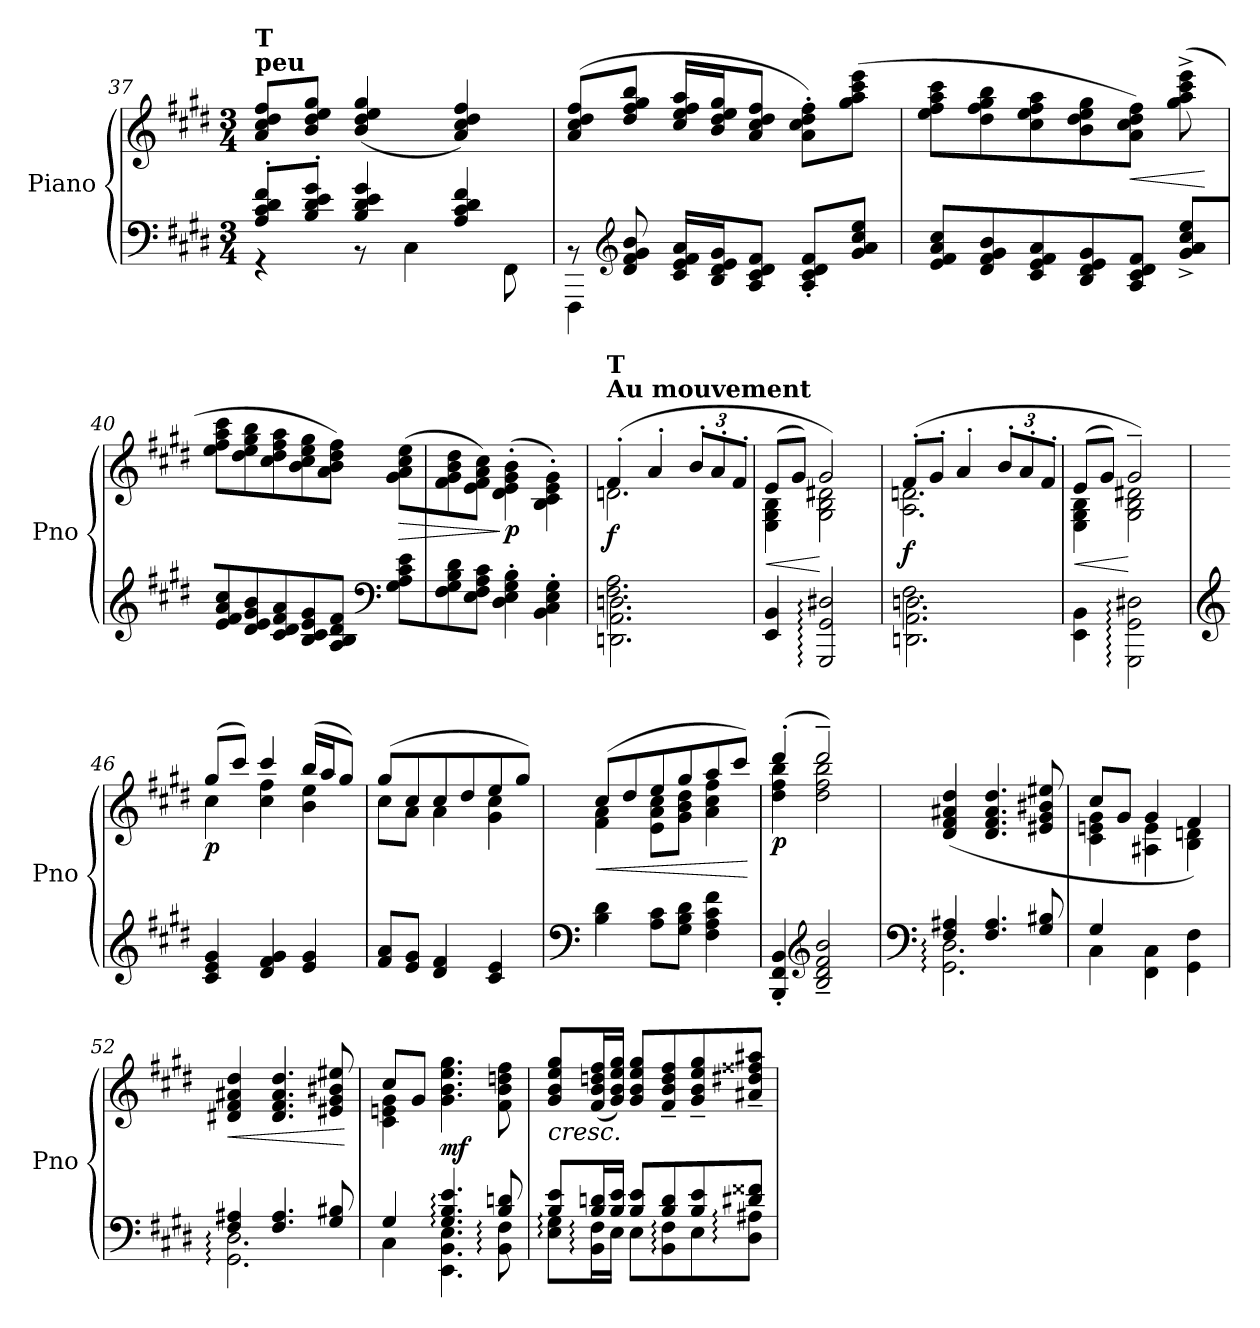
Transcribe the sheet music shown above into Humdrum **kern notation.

**kern	**kern	**dynam
*part1	*part1	*part1
*staff2	*staff1	*staff1/2
*I"Piano	*	*
*I'Pno	*	*
*clefF4	*clefG2	*
*k[f#c#g#d#]	*k[f#c#g#d#]	*
*M3/4	*M3/4	*
=37	=37	=37
*^	*	*
!	!	!LO:TX:a:B:t=peu	!
!	!	!LO:TX:a:B:t=T	!
8A/' 8c#/' 8d#/' 8f#/'L	4r	8a/ 8cc#/ 8dd#/ 8ff#/L	.
8B/' 8d#/' 8e/' 8g#/'J	.	8b/ 8dd#/ 8ee/ 8gg#/J	.
4B/ 4d#/ 4e/ 4g#/	8r	(>4b/ 4dd#/ 4ee/ 4gg#/	.
.	4C#\	.	.
4A/ 4c#/ 4d#/ 4f#/	.	4a/ 4cc#/ 4dd#/ 4ff#/)	.
.	8FF#\	.	.
!!LO:LB:g=z
=38	=38	=38	=38
8rBB	4FFF#\	(>8a/ 8cc#/ 8dd#/ 8ff#/L	.
*clefG2	*	*	*
8d#/ 8f#/ 8g#/ 8b/	.	8dd#/ 8ff#/ 8gg#/ 8bb/J	.
16c#/ 16e/ 16f#/ 16a/LL	2reyy	16cc#/ 16ee/ 16ff#/ 16aa/LL	.
16B/ 16d#/ 16e/ 16g#/J	.	16b/ 16dd#/ 16ee/ 16gg#/J	.
8A/ 8c#/ 8d#/ 8f#/J	.	8a/ 8cc#/ 8dd#/ 8ff#/J	.
8A/' 8c#/' 8d#/' 8f#/'L	.	8a\' 8cc#\' 8dd#\' 8ff#\'L)	.
8g#/ 8a/ 8cc#/ 8ee/J	.	(>8gg#\ 8aa\ 8ccc#\ 8eee\J	.
*v	*v	*	*
=39	=39	=39
8e/ 8f#/ 8a/ 8cc#/L	8ee\ 8ff#\ 8aa\ 8ccc#\L	.
8d#/ 8f#/ 8g#/ 8b/	8dd#\ 8ff#\ 8gg#\ 8bb\	.
8c#/ 8e/ 8f#/ 8a/	8cc#\ 8ee\ 8ff#\ 8aa\	.
8B/ 8d#/ 8e/ 8g#/	8b\ 8dd#\ 8ee\ 8gg#\	.
!	!	!LO:HP:b
8A/ 8c#/ 8d#/ 8f#/J	8a\ 8cc#\ 8dd#\ 8ff#\J)	<
8g#/^ 8a/^ 8cc#/^ 8ee/^L	(>8gg#\^ 8aa\^ 8ccc#\^ 8eee\^	.
.	.	[
=40	=40	=40
8e/ 8f#/ 8a/ 8cc#/	8ee\ 8ff#\ 8aa\ 8ccc#\L	.
8d#/ 8e/ 8g#/ 8b/	8dd#\ 8ee\ 8gg#\ 8bb\	.
8c#/ 8d#/ 8f#/ 8a/	8cc#\ 8dd#\ 8ff#\ 8aa\	.
8B/ 8c#/ 8e/ 8g#/	8b\ 8cc#\ 8ee\ 8gg#\	.
8A/ 8B/ 8d#/ 8f#/J	8a\ 8b\ 8dd#\ 8ff#\J)	.
*clefF4	*	*
!	!	!LO:HP:b
8G#\ 8A\ 8c#\ 8e\L	(>8g#\ 8a\ 8cc#\ 8ee\L	>
=41	=41	=41
8F#\ 8G#\ 8B\ 8d#\	8f#\ 8g#\ 8b\ 8dd#\	.
8E\ 8F#\ 8A\ 8c#\J	8e\ 8f#\ 8a\ 8cc#\J)	.
!	!	!LO:DY:n=1:b
4D#\' 4E\' 4G#\' 4B\'	(>4d#\' 4e\' 4g#\' 4b\'	] p
4BB\' 4C#\' 4E\' 4G#\'	4B\' 4c#\' 4e\' 4g#\')	.
!!LO:LB:g=z
=42	=42	=42
*^	*^	*
!	!	!LO:TX:a:B:t=Au mouvement	!	!
!	!	!LO:TX:a:B:t=T	!	!
!	!	!	!	!LO:DY:b
2.F#\ 2.A\	2.DDn\ 2.AA\ 2.Dn\	(>4f#'/	2.dn\	f
.	.	4a'/	.	.
*	*	*Xbrackettup	*	*
.	.	12b'/L	.	.
.	.	12a'/	.	.
.	.	12f#'/J	.	.
*v	*v	*	*	*
=43	=43	=43	=43
!	!	!	!LO:HP:b
4EE/ 4BB/	(>8e/L	4E\ 4G#\ 4B\	<
.	8g#/J)	.	.
2GGG#/: 2GG#/: 2D#X/:	2g#/)	2G#\ 2B\ 2d#X\	[
=44	=44	=44	=44
*^	*	*	*
!	!	!	!	!LO:DY:b
2.F#\	2.DDn\ 2.AA\ 2.Dn\	(>8f#'/L	2.A\ 2.dn\	f
.	.	8g#'/J	.	.
.	.	4a'/	.	.
.	.	12b'/L	.	.
.	.	12a'/	.	.
.	.	12f#'/J	.	.
*v	*v	*	*	*
=45	=45	=45	=45
!	!	!	!LO:HP:b
4EE\ 4BB\	(>8e/L	4E\ 4G#\ 4B\	<
.	8g#/J)	.	.
2GGG#\: 2GG#\: 2D#X\:	2g#~/)	2G#\ 2B\ 2d#X\	[
!!LO:PB:g=z	!!
=46	=46	=46	=46
*clefG2	*	*	*
!	!	!	!LO:DY:b
4c#/ 4e/ 4g#/	(>8gg#/L	4cc#\	p
.	8ccc#/J)	.	.
4d#/ 4f#/ 4g#/	4ccc#/	4cc#\ 4ff#\	.
4e/ 4g#/	(>16bb/LL	4b\ 4ee\	.
.	16aa/J	.	.
.	8gg#/J)	.	.
=47	=47	=47	=47
8f#/ 8a/L	(>8gg#/L	8cc#\L	.
8e/ 8g#/J	8cc#/	8a\J	.
4d#/ 4f#/	8cc#/	4a\	.
.	8dd#/	.	.
4c#/ 4e/	8ee/	4g#\ 4cc#\	.
.	8gg#/J)	.	.
=48	=48	=48	=48
*clefF4	*	*	*
!	!	!	!LO:HP:b
4B\ 4d#\	(>8cc#/L	4f#\ 4a\	<
.	8dd#/	.	.
8A\ 8c#\L	8ee/	8e\ 8a\ 8cc#\L	.
8G#\ 8B\ 8d#\J	8gg#/	8g#\ 8b\ 8dd#\J	.
4F#\ 4A\ 4c#\ 4f#\	8aa/	4a\ 4cc#\ 4ff#\	.
.	8ccc#/J)	.	.
*	*v	*v	*
.	.	[
=49	=49	=49
*	*^	*
!	!	!	!LO:DY:b
4BBB/' 4FF#/' 4BB/'	(>4ddd#'/	4dd#\ 4ff#\ 4bb\	p
*clefG2	*	*	*
2B/~ 2d#/~ 2f#/~ 2b/~	2ddd#~/)	2dd#\ 2ff#\ 2bb\	.
*	*v	*v	*
=50	=50	=50
*clefF4	*	*
*^	*^	*
!	!	!	!	!LO:DY:b
!	!	!	!	!LO:DY:n=1:b
*	*	*v	*v	*
4F#/ 4A#X/	2.GG#\: 2.D#\:	(>4d#/ 4f#/ 4a#X/ 4dd#/	other-dynamics p
4.F#/ 4.A#/	.	4.d#/ 4.f#/ 4.a#/ 4.dd#/	.
8G#/ 8B#X/	.	8e#X/ 8g#/ 8b#X/ 8ee#X/	.
!!LO:LB:g=z
=51	=51	=51	=51
*	*	*^	*
4G#/	4C#\	8cc#/L	4c#\ 4en\ 4g#\	.
.	.	8g#/J	.	.
2ryy	4FF#\ 4C#\	4g#/	4A#X\ 4e\	.
.	4GG#\ 4F#\	4f#/)	4B\ 4dn\	.
=52	=52	=52	=52	=52
!	!	!	!	!LO:HP:b
*	*	*v	*v	*
4F#/ 4A#X/	2.GG#\: 2.D#\:	4d#X/ 4f#/ 4a#X/ 4dd#/	<
4.F#/ 4.A#/	.	4.d#/ 4.f#/ 4.a#/ 4.dd#/	.
8G#/ 8B#X/	.	8e#X/ 8g#/ 8b#X/ 8ee#X/	.
*v	*v	*	*
.	.	[
=53	=53	=53
*^	*^	*
4G#/	4C#\	8cc#/L	4c#\ 4en\ 4g#\	.
.	.	8g#/J	.	.
!	!	!	!	!LO:DY:b
4.G#/: 4.B/: 4.e/:	4.EE\ 4.BB\ 4.E\	4.g#\ 4.b\ 4.ee\ 4.gg#\	2rgyy	mf
8B/ 8dn/	8BB\: 8F#\:	8f#\ 8b\ 8ddn\ 8ff#\	.	.
*	*	*v	*v	*
=54	=54	=54	=54
!	!	!LO:TX:b:i:t=cresc.	!
8B/ 8e/L	8E\: 8G#\:L	8g#/ 8b/ 8ee/ 8gg#/L	.
16B/ 16dn/L	16BB\: 16F#\:L	(>16f#/ 16b/ 16ddn/ 16ff#/L	.
16B/ 16e/JJ	16E\JJ	16g#/ 16b/ 16ee/ 16gg#/JJ)	.
8B/ 8e/L	8E\L	8g#/ 8b/ 8ee/ 8gg#/L	.
8B/ 8d/	8BB\: 8F#\:	8f#/~ 8b/~ 8dd/~ 8ff#/~	.
8B/ 8e/	8E\	8g#/~ 8b/~ 8ee/~ 8gg#/~	.
8d#X/ 8f##X/J	8D#\: 8A#X\:J	8a#X/~ 8dd#X/~ 8ff##X/~ 8aa#X/~J	.
*v	*v	*	*
=	=	=
*-	*-	*-
